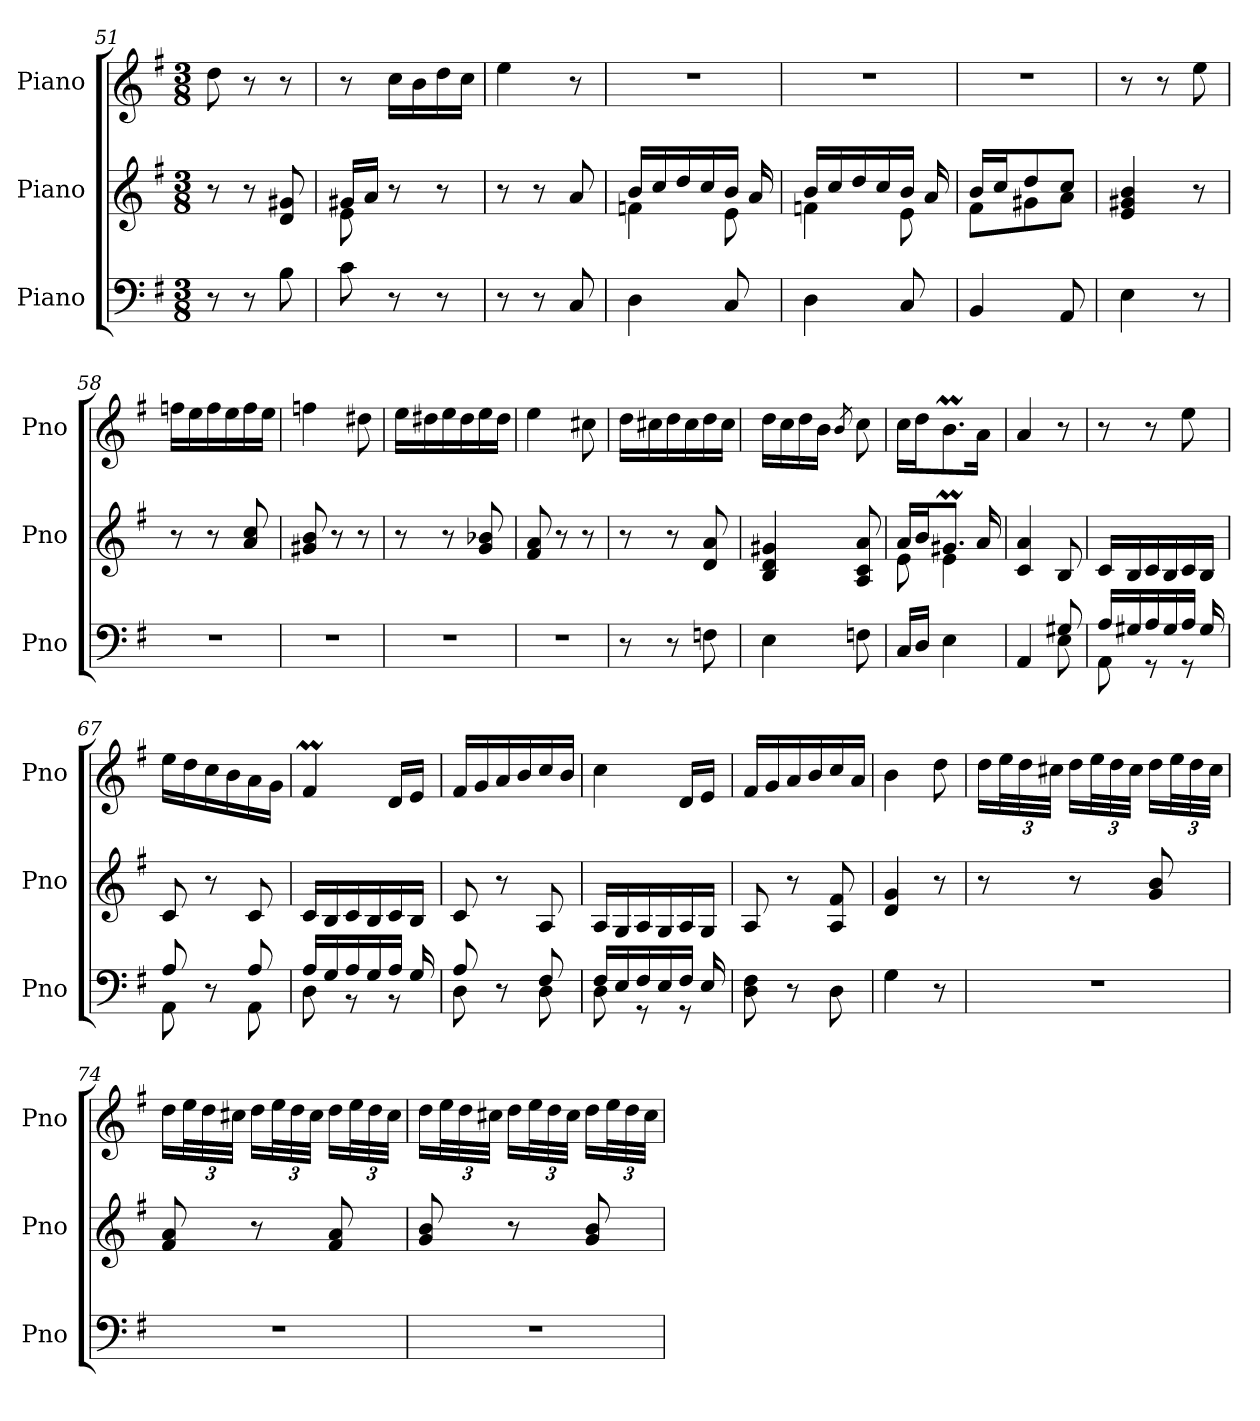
**kern	**kern	**kern
*part3	*part2	*part1
*staff3	*staff2	*staff1
*I"Piano	*I"Piano	*I"Piano
*I'Pno	*I'Pno	*I'Pno
*clefF4	*clefG2	*clefG2
*k[f#]	*k[f#]	*k[f#]
*M3/8	*M3/8	*M3/8
=51	=51	=51
8r	8r	8dd\
8r	8r	8r
8B\	8d/ 8g#X/	8r
=52	=52	=52
*	*^	*
8c\	16g#X/LL	8e\	8r
.	16a/JJ	.	.
8r	8r	4ryy	16cc\LL
.	.	.	16b\
8r	8r	.	16dd\
.	.	.	16cc\JJ
*	*v	*v	*
=53	=53	=53
8r	8r	4ee\
8r	8r	.
8C/	8a/	8r
=54	=54	=54
*	*^	*
4D\	16b/LL	4fn\	4.r
.	16cc/	.	.
.	16dd/	.	.
.	16cc/	.	.
8C/	16b/JJ	8e\	.
.	16a/	.	.
!!LO:LB:g=z
=55	=55	=55	=55
4D\	16b/LL	4fn\	4.r
.	16cc/	.	.
.	16dd/	.	.
.	16cc/	.	.
8C/	16b/JJ	8e\	.
.	16a/	.	.
=56	=56	=56	=56
4BB/	16b/LL	8f#\L	4.r
.	16cc/J	.	.
.	8dd/	8g#X\	.
8AA/	8cc/J	8a\J	.
*	*v	*v	*
=57	=57	=57
4E\	4e/ 4g#X/ 4b/	8r
.	.	8r
8r	8r	8ee\
=58	=58	=58
4.r	8r	16ffn\LL
.	.	16ee\
.	8r	16ff\
.	.	16ee\
.	8a/ 8cc/	16ff\
.	.	16ee\JJ
=59	=59	=59
4.r	8g#X/ 8b/	4ffn\
.	8r	.
.	8r	8dd#X\
=60	=60	=60
4.r	8r	16ee\LL
.	.	16dd#X\
.	8r	16ee\
.	.	16dd#\
.	8g/ 8b-X/	16ee\
.	.	16dd#\JJ
=61	=61	=61
4.r	8f#/ 8a/	4ee\
.	8r	.
.	8r	8cc#X\
!!LO:LB:g=z
=62	=62	=62
8r	8r	16dd\LL
.	.	16cc#X\
8r	8r	16dd\
.	.	16cc#\
8Fn\	8d/ 8a/	16dd\
.	.	16cc#\JJ
=63	=63	=63
4E\	4B/ 4d/ 4g#X/	16dd\LL
.	.	16cc\
.	.	16dd\
.	.	16b\JJ
.	.	8qb/
8Fn\	8A/ 8c/ 8a/	8cc\
=64	=64	=64
*	*^	*
16C/LL	16a/LL	8e\	16cc\LL
16D/JJ	16b/J	.	16dd\J
4E\	8.g#Xm/J	4e\	8.bm\
.	16a/	.	16a\Jk
*	*v	*v	*
=65	=65	=65
*^	*	*
4AA/	4ryy	4c/ 4a/	4a/
8G#X/	8E\	8B/	8r
=66	=66	=66	=66
16A/LL	8AA\	16c/LL	8r
16G#X/	.	16B/	.
16A/	8r	16c/	8r
16G#/	.	16B/	.
16A/JJ	8r	16c/	8ee\
16G#/	.	16B/JJ	.
=67	=67	=67	=67
8A/	8AA\	8c/	16ee\LL
.	.	.	16dd\
8r	8ryy	8r	16cc\
.	.	.	16b\
8A/	8AA\	8c/	16a\
.	.	.	16g\JJ
!!LO:LB:g=z
=68	=68	=68	=68
16A/LL	8D\	16c/LL	4f#m/
16G/	.	16B/	.
16A/	8r	16c/	.
16G/	.	16B/	.
16A/JJ	8r	16c/	16d/LL
16G/	.	16B/JJ	16e/JJ
=69	=69	=69	=69
8A/	8D\	8c/	16f#/LL
.	.	.	16g/
8r	8ryy	8r	16a/
.	.	.	16b/
8F#/	8D\	8A/	16cc/
.	.	.	16b/JJ
=70	=70	=70	=70
16F#/LL	8D\	16A/LL	4cc\
16E/	.	16G/	.
16F#/	8r	16A/	.
16E/	.	16G/	.
16F#/JJ	8r	16A/	16d/LL
16E/	.	16G/JJ	16e/JJ
*v	*v	*	*
=71	=71	=71
8D\ 8F#\	8A/	16f#/LL
.	.	16g/
8r	8r	16a/
.	.	16b/
8D\	8A/ 8f#/	16cc/
.	.	16a/JJ
=72	=72	=72
4G\	4d/ 4g/	4b\
8r	8r	8dd\
!!LO:PB:g=z
=73	=73	=73
4.r	8r	16dd\LL
*	*	*Xbrackettup
.	.	48ee\L
.	.	48dd\
.	.	48cc#X\JJJ
.	8r	16dd\LL
.	.	48ee\L
.	.	48dd\
.	.	48cc#\JJJ
.	8g/ 8b/	16dd\LL
.	.	48ee\L
.	.	48dd\
.	.	48cc#\JJJ
=74	=74	=74
4.r	8f#/ 8a/	16dd\LL
.	.	48ee\L
.	.	48dd\
.	.	48cc#X\JJJ
.	8r	16dd\LL
.	.	48ee\L
.	.	48dd\
.	.	48cc#\JJJ
.	8f#/ 8a/	16dd\LL
.	.	48ee\L
.	.	48dd\
.	.	48cc#\JJJ
=75	=75	=75
4.r	8g/ 8b/	16dd\LL
.	.	48ee\L
.	.	48dd\
.	.	48cc#X\JJJ
.	8r	16dd\LL
.	.	48ee\L
.	.	48dd\
.	.	48cc#\JJJ
.	8g/ 8b/	16dd\LL
.	.	48ee\L
.	.	48dd\
.	.	48cc#\JJJ
=	=	=
*-	*-	*-
